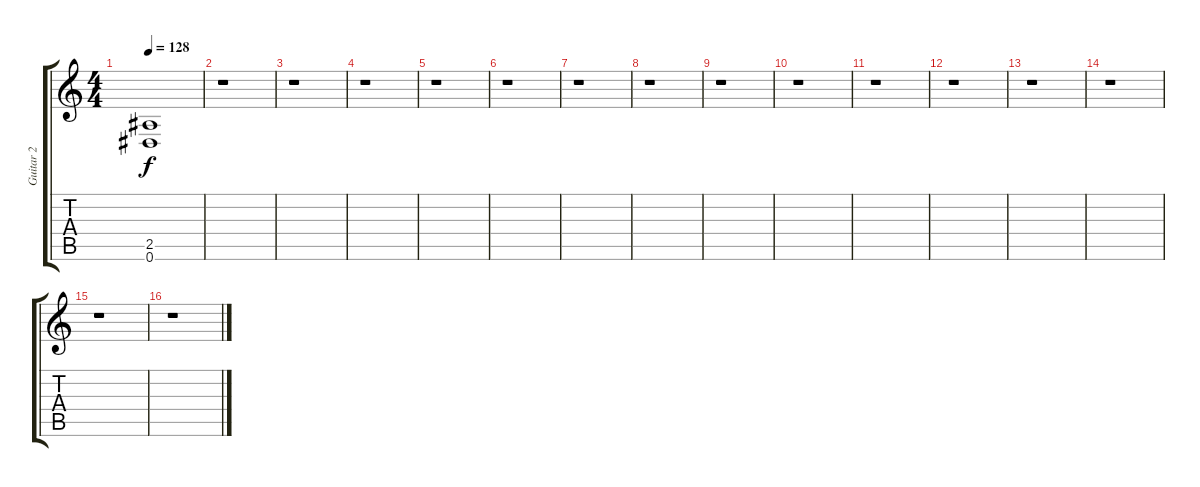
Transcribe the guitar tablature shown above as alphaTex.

\track ("Guitar 2" "Guitar 2") {instrument distortionguitar}
\staff {score tabs}
\tuning (Eb4 Bb3 Gb3 Db3 Ab2 Eb2) {hide}
\ts (4 4)
\tempo 128
\clef g2
\ks c
(2.5{t} 0.6{t}).1{dy f} |
r.1 |
r.1 |
r.1 |
r.1 |
r.1 |
r.1 |
r.1 |
r.1 |
r.1 |
r.1 |
r.1 |
r.1 |
r.1 |
r.1 |
r.1
